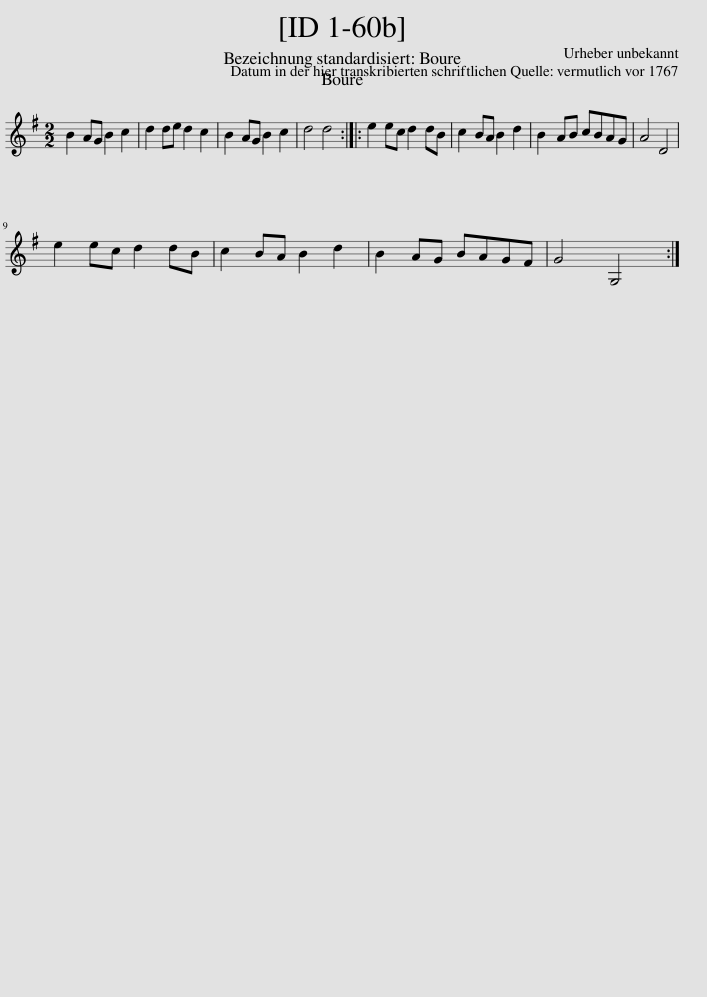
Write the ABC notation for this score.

X:1
L:1/8
M:2/2
I:linebreak $
K:G
V:1 treble
V:1
 B2 AG B2 c2 | d2 de d2 c2 | B2 AG B2 c2 | d4 d4 :: e2 ec d2 dB | %5
 c2 BA B2 d2 | B2 AB cBAG | A4 D4 |$ e2 ec d2 dB | c2 BA B2 d2 | %10
 B2 AG BAGF | G4 G,4 :| %12
